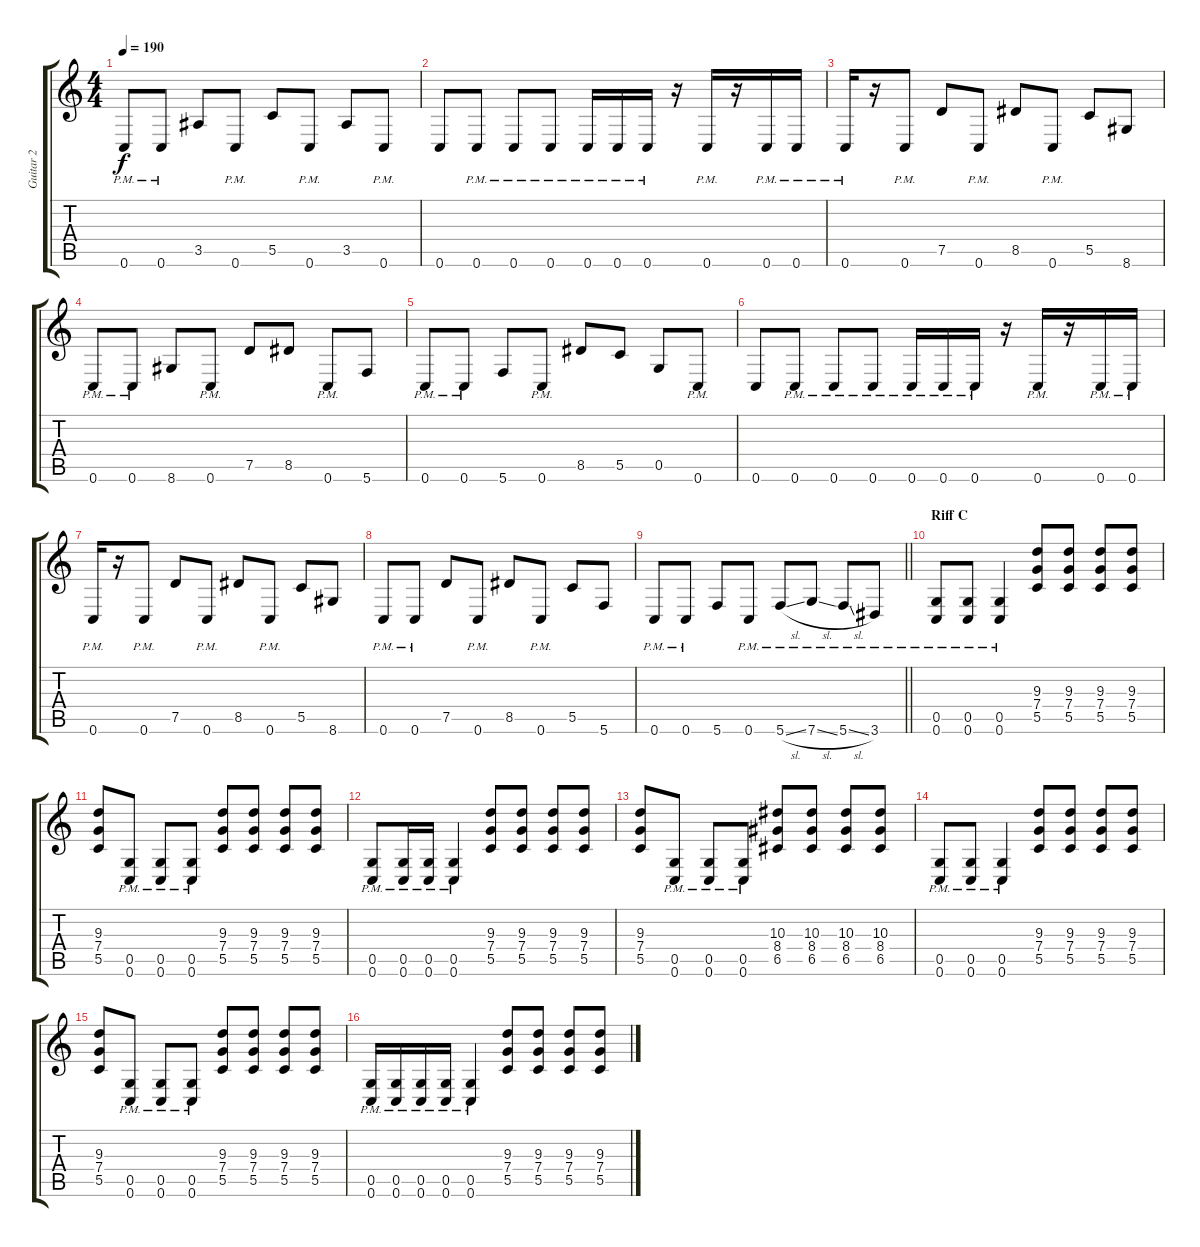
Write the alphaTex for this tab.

\track ("Guitar 2" "Guitar 2") {instrument distortionguitar}
\staff {score tabs}
\tuning (D4 A3 F3 C3 G2 C2) {hide}
\ts (4 4)
\tempo 190
\clef g2
\ks c
0.6{pm}.8{dy f} 0.6{pm}.8 3.5.8 0.6{pm}.8 5.5.8 0.6{pm}.8 3.5.8 0.6{pm}.8 |
0.6.8 0.6{pm}.8 0.6{pm}.8 0.6{pm}.8 0.6{pm}.16 0.6{pm}.16 0.6{pm}.16 r.16 0.6{pm}.16 r.16 0.6{pm}.16 0.6{pm}.16 |
0.6{pm}.16 r.16 0.6{pm}.8 7.5.8 0.6{pm}.8 8.5.8 0.6{pm}.8 5.5.8 8.6.8 |
0.6{pm}.8 0.6{pm}.8 8.6.8 0.6{pm}.8 7.5.8 8.5.8 0.6{pm}.8 5.6.8 |
0.6{pm}.8 0.6{pm}.8 5.6.8 0.6{pm}.8 8.5.8 5.5.8 0.5.8 0.6{pm}.8 |
0.6.8 0.6{pm}.8 0.6{pm}.8 0.6{pm}.8 0.6{pm}.16 0.6{pm}.16 0.6{pm}.16 r.16 0.6{pm}.16 r.16 0.6{pm}.16 0.6{pm}.16 |
0.6{pm}.16 r.16 0.6{pm}.8 7.5.8 0.6{pm}.8 8.5.8 0.6{pm}.8 5.5.8 8.6.8 |
0.6{pm}.8 0.6{pm}.8 7.5.8 0.6{pm}.8 8.5.8 0.6{pm}.8 5.5.8 5.6.8 |
\barLineRight lightlight
0.6{pm}.8 0.6{pm}.8 5.6.8 0.6{pm}.8 5.6{sl pm}.8 7.6{sl pm}.8 5.6{sl pm}.8 3.6{pm}.8 |
\section ("" "Riff C")
(0.5{pm} 0.6{pm}).8 (0.5{pm} 0.6{pm}).8 (0.5{pm} 0.6{pm}).4 (9.3 7.4 5.5).8 (9.3 7.4 5.5).8 (9.3 7.4 5.5).8 (9.3 7.4 5.5).8 |
(9.3 7.4 5.5).8 (0.5{pm} 0.6{pm}).8 (0.5{pm} 0.6{pm}).8 (0.5{pm} 0.6{pm}).8 (9.3 7.4 5.5).8 (9.3 7.4 5.5).8 (9.3 7.4 5.5).8 (9.3 7.4 5.5).8 |
(0.5{pm} 0.6{pm}).8 (0.5{pm} 0.6{pm}).16 (0.5{pm} 0.6{pm}).16 (0.5{pm} 0.6{pm}).4 (9.3 7.4 5.5).8 (9.3 7.4 5.5).8 (9.3 7.4 5.5).8 (9.3 7.4 5.5).8 |
(9.3 7.4 5.5).8 (0.5{pm} 0.6{pm}).8 (0.5{pm} 0.6{pm}).8 (0.5{pm} 0.6{pm}).8 (10.3 8.4 6.5).8 (10.3 8.4 6.5).8 (10.3 8.4 6.5).8 (10.3 8.4 6.5).8 |
(0.5{pm} 0.6{pm}).8 (0.5{pm} 0.6{pm}).8 (0.5{pm} 0.6{pm}).4 (9.3 7.4 5.5).8 (9.3 7.4 5.5).8 (9.3 7.4 5.5).8 (9.3 7.4 5.5).8 |
(9.3 7.4 5.5).8 (0.5{pm} 0.6{pm}).8 (0.5{pm} 0.6{pm}).8 (0.5{pm} 0.6{pm}).8 (9.3 7.4 5.5).8 (9.3 7.4 5.5).8 (9.3 7.4 5.5).8 (9.3 7.4 5.5).8 |
(0.5{pm} 0.6{pm}).16 (0.5{pm} 0.6{pm}).16 (0.5{pm} 0.6{pm}).16 (0.5{pm} 0.6{pm}).16 (0.5{pm} 0.6{pm}).4 (9.3 7.4 5.5).8 (9.3 7.4 5.5).8 (9.3 7.4 5.5).8 (9.3 7.4 5.5).8
